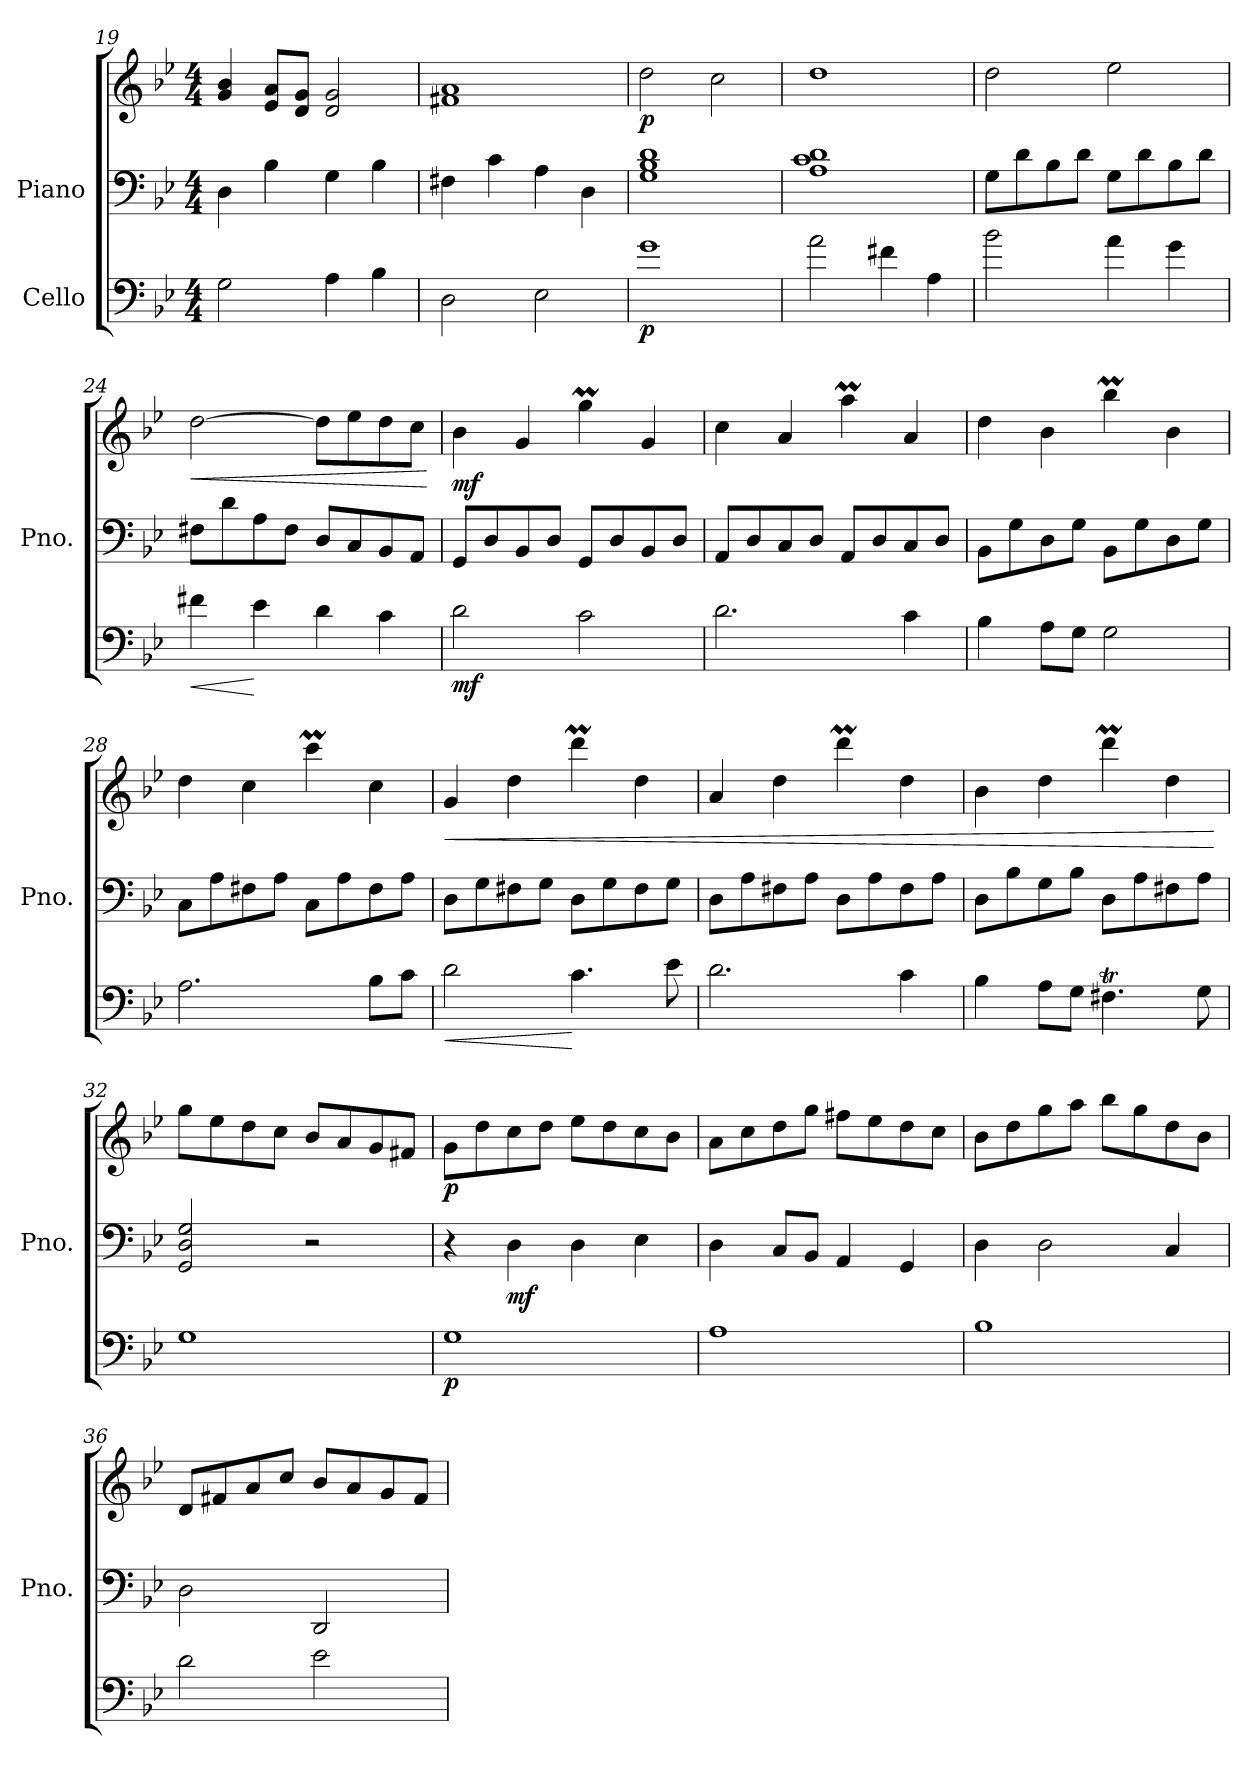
**kern	**dynam	**kern	**kern	**dynam
*part2	*part2	*part1	*part1	*part1
*staff3	*staff3	*staff2	*staff1	*staff1/2
*I"Cello	*	*I"Piano	*	*
*	*	*I'Pno.	*	*
*clefF4	*	*clefF4	*clefG2	*
*k[b-e-]	*	*k[b-e-]	*k[b-e-]	*
*g:	*	*g:	*g:	*
*M4/4	*	*M4/4	*M4/4	*
=19	=19	=19	=19	=19
2G\	.	4D\	4g/ 4b-/	.
.	.	4B-\	8e-/ 8a/L	.
.	.	.	8d/ 8g/J	.
4A\	.	4G\	2d/ 2g/	.
4B-\	.	4B-\	.	.
=20	=20	=20	=20	=20
2D\	.	4F#X\	1f#X 1a	.
.	.	4c\	.	.
2E-\	.	4A\	.	.
.	.	4D\	.	.
=21	=21	=21	=21	=21
!	!LO:DY:b	!	!	!LO:DY:b
1g	p	1G 1B- 1d	2dd\	p
.	.	.	2cc\	.
!!LO:LB:g=z
=22	=22	=22	=22	=22
2a\	.	1A 1c 1d	1dd	.
4f#X\	.	.	.	.
4A\	.	.	.	.
=23	=23	=23	=23	=23
2b-\	.	8G\L	2dd\	.
.	.	8d\	.	.
.	.	8B-\	.	.
.	.	8d\J	.	.
4a\	.	8G\L	2ee-\	.
.	.	8d\	.	.
4g\	.	8B-\	.	.
.	.	8d\J	.	.
=24	=24	=24	=24	=24
!	!LO:HP:b	!	!	!LO:HP:b
4f#X\	<	8F#X\L	[2dd\	<
.	.	8d\	.	.
4e-\	[	8A\	.	.
.	.	8F#\J	.	.
4d\	.	8D/L	8dd\L]	.
.	.	8C/	8ee-\	.
4c\	.	8BB-/	8dd\	.
.	.	8AA/J	8cc\J	.
.	.	.	.	[
=25	=25	=25	=25	=25
!	!LO:DY:b	!	!	!LO:DY:b
2d\	mf	8GG/L	4b-\	mf
.	.	8D/	.	.
.	.	8BB-/	4g/	.
.	.	8D/J	.	.
2c\	.	8GG/L	4ggM\	.
.	.	8D/	.	.
.	.	8BB-/	4g/	.
.	.	8D/J	.	.
!!LO:LB:g=z
=26	=26	=26	=26	=26
2.d\	.	8AA/L	4cc\	.
.	.	8D/	.	.
.	.	8C/	4a/	.
.	.	8D/J	.	.
.	.	8AA/L	4aam\	.
.	.	8D/	.	.
4c\	.	8C/	4a/	.
.	.	8D/J	.	.
=27	=27	=27	=27	=27
4B-\	.	8BB-\L	4dd\	.
.	.	8G\	.	.
8A\L	.	8D\	4b-\	.
8G\J	.	8G\J	.	.
2G\	.	8BB-\L	4bb-M\	.
.	.	8G\	.	.
.	.	8D\	4b-\	.
.	.	8G\J	.	.
=28	=28	=28	=28	=28
2.A\	.	8C\L	4dd\	.
.	.	8A\	.	.
.	.	8F#X\	4cc\	.
.	.	8A\J	.	.
.	.	8C\L	4cccM\	.
.	.	8A\	.	.
8B-\L	.	8F#\	4cc\	.
8c\J	.	8A\J	.	.
=29	=29	=29	=29	=29
!	!LO:HP:b	!	!	!LO:HP:b
2d\	<	8D\L	4g/	<
.	.	8G\	.	.
.	.	8F#X\	4dd\	.
.	.	8G\J	.	.
4.c\	[	8D\L	4dddm\	.
.	.	8G\	.	.
.	.	8F#\	4dd\	.
8e-\	.	8G\J	.	.
!!LO:PB:g=z
=30	=30	=30	=30	=30
2.d\	.	8D\L	4a/	.
.	.	8A\	.	.
.	.	8F#X\	4dd\	.
.	.	8A\J	.	.
.	.	8D\L	4dddm\	.
.	.	8A\	.	.
4c\	.	8F#\	4dd\	.
.	.	8A\J	.	.
=31	=31	=31	=31	=31
4B-\	.	8D\L	4b-\	.
.	.	8B-\	.	.
8A\L	.	8G\	4dd\	.
8G\J	.	8B-\J	.	.
4.F#Xt\	.	8D\L	4dddm\	.
.	.	8A\	.	.
.	.	8F#X\	4dd\	.
8G\	.	8A\J	.	.
.	.	.	.	[
=32	=32	=32	=32	=32
1G	.	2GG/ 2D/ 2G/	8gg\L	.
.	.	.	8ee-\	.
.	.	.	8dd\	.
.	.	.	8cc\J	.
.	.	2r	8b-/L	.
.	.	.	8a/	.
.	.	.	8g/	.
.	.	.	8f#X/J	.
=33	=33	=33	=33	=33
!	!LO:DY:b	!	!	!LO:DY:b
1G	p	4r	8g\L	p
.	.	.	8dd\	.
!	!	!	!	!LO:DY:b=2
.	.	4D\	8cc\	mf
.	.	.	8dd\J	.
.	.	4D\	8ee-\L	.
.	.	.	8dd\	.
.	.	4E-\	8cc\	.
.	.	.	8b-\J	.
!!LO:LB:g=z
=34	=34	=34	=34	=34
1A	.	4D\	8a\L	.
.	.	.	8cc\	.
.	.	8C/L	8dd\	.
.	.	8BB-/J	8gg\J	.
.	.	4AA/	8ff#X\L	.
.	.	.	8ee-\	.
.	.	4GG/	8dd\	.
.	.	.	8cc\J	.
=35	=35	=35	=35	=35
1B-	.	4D\	8b-\L	.
.	.	.	8dd\	.
.	.	2D\	8gg\	.
.	.	.	8aa\J	.
.	.	.	8bb-\L	.
.	.	.	8gg\	.
.	.	4C/	8dd\	.
.	.	.	8b-\J	.
=36	=36	=36	=36	=36
2d\	.	2D\	8d/L	.
.	.	.	8f#X/	.
.	.	.	8a/	.
.	.	.	8cc/J	.
2e-\	.	2DD/	8b-/L	.
.	.	.	8a/	.
.	.	.	8g/	.
.	.	.	8f#/J	.
=	=	=	=	=
*-	*-	*-	*-	*-
